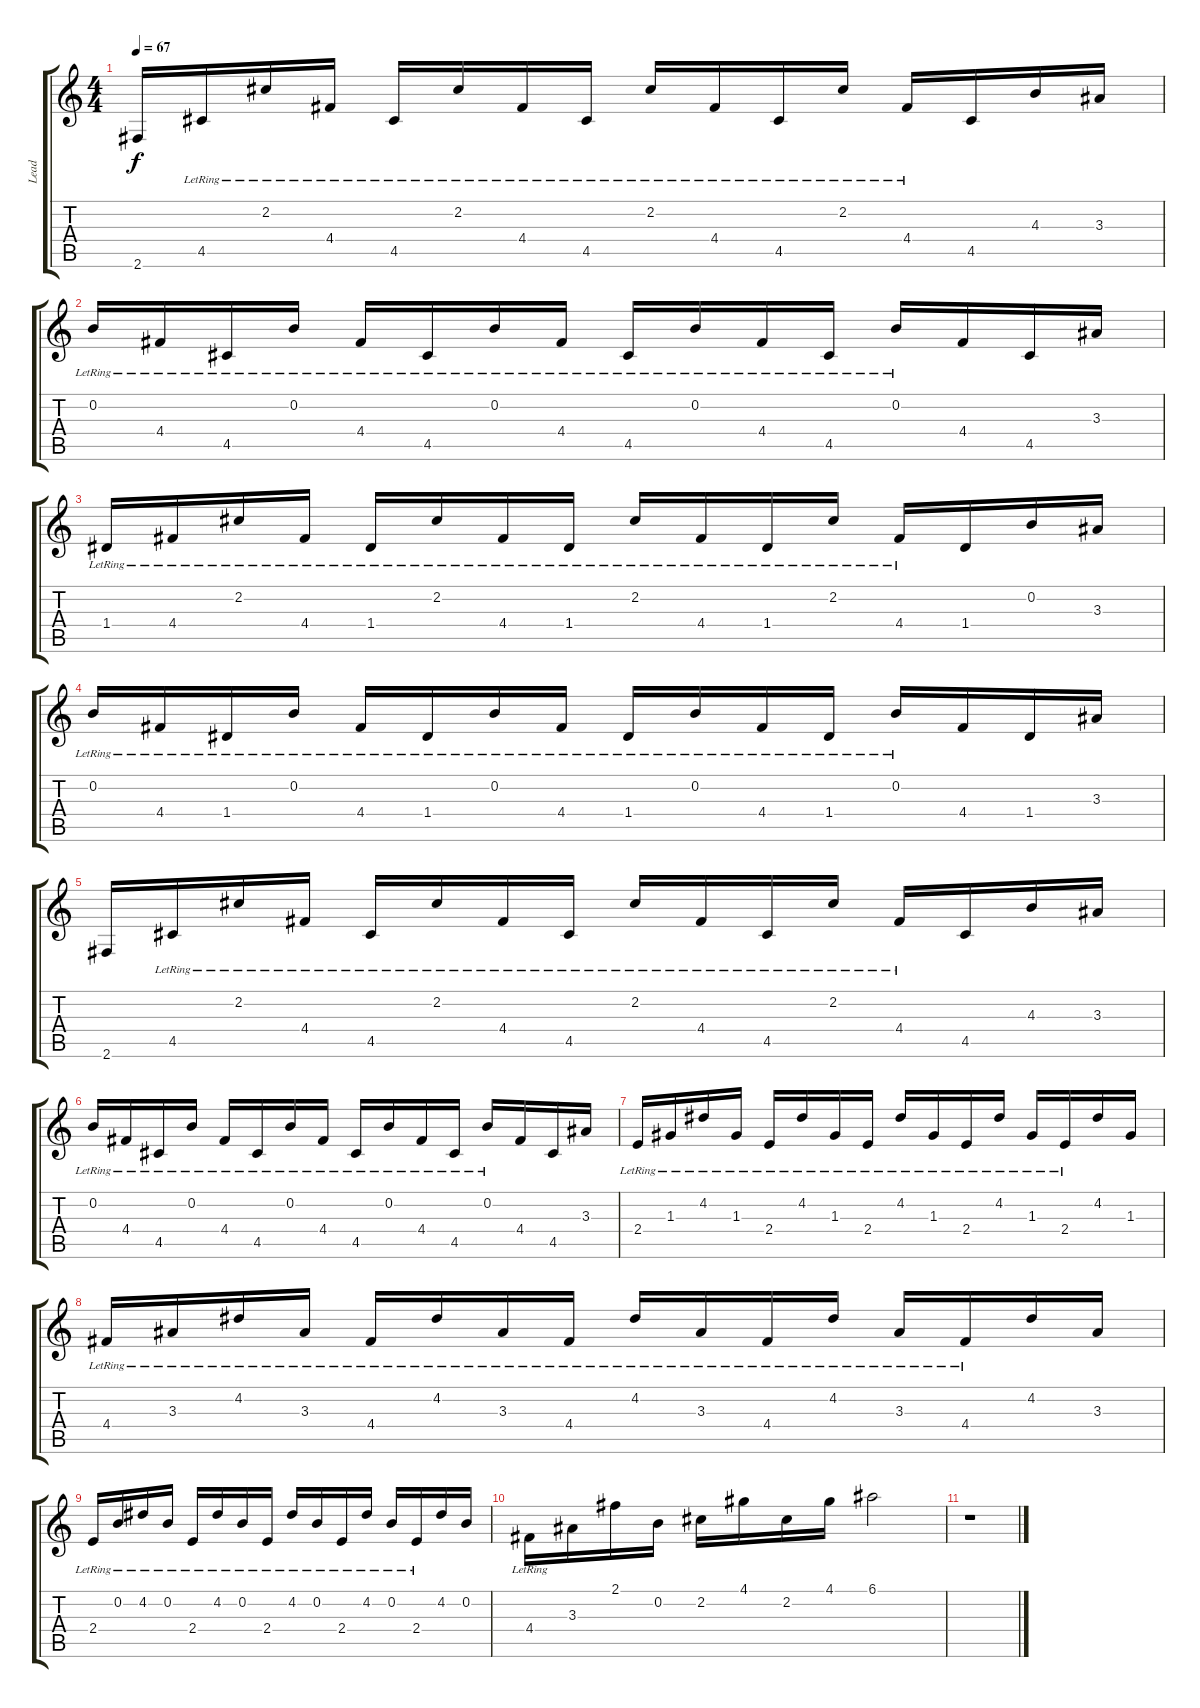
\track ("Lead" "Lead") {instrument acousticguitarnylon}
\staff {score tabs}
\tuning (E4 B3 G3 D3 A2 E2) {hide}
\ts (4 4)
\tempo 67
\clef g2
\ks c
2.6.16{dy f} 4.5{lr}.16 2.2{lr}.16 4.4{lr}.16 4.5{lr}.16 2.2{lr}.16 4.4{lr}.16 4.5{lr}.16 2.2{lr}.16 4.4{lr}.16 4.5{lr}.16 2.2{lr}.16 4.4{lr}.16 4.5.16 4.3.16 3.3.16 |
0.2{lr}.16 4.4{lr}.16 4.5{lr}.16 0.2{lr}.16 4.4{lr}.16 4.5{lr}.16 0.2{lr}.16 4.4{lr}.16 4.5{lr}.16 0.2{lr}.16 4.4{lr}.16 4.5{lr}.16 0.2{lr}.16 4.4.16 4.5.16 3.3.16 |
1.4{lr}.16 4.4{lr}.16 2.2{lr}.16 4.4{lr}.16 1.4{lr}.16 2.2{lr}.16 4.4{lr}.16 1.4{lr}.16 2.2{lr}.16 4.4{lr}.16 1.4{lr}.16 2.2{lr}.16 4.4{lr}.16 1.4.16 0.2.16 3.3.16 |
0.2{lr}.16 4.4{lr}.16 1.4{lr}.16 0.2{lr}.16 4.4{lr}.16 1.4{lr}.16 0.2{lr}.16 4.4{lr}.16 1.4{lr}.16 0.2{lr}.16 4.4{lr}.16 1.4{lr}.16 0.2{lr}.16 4.4.16 1.4.16 3.3.16 |
2.6.16 4.5{lr}.16 2.2{lr}.16 4.4{lr}.16 4.5{lr}.16 2.2{lr}.16 4.4{lr}.16 4.5{lr}.16 2.2{lr}.16 4.4{lr}.16 4.5{lr}.16 2.2{lr}.16 4.4{lr}.16 4.5.16 4.3.16 3.3.16 |
0.2{lr}.16 4.4{lr}.16 4.5{lr}.16 0.2{lr}.16 4.4{lr}.16 4.5{lr}.16 0.2{lr}.16 4.4{lr}.16 4.5{lr}.16 0.2{lr}.16 4.4{lr}.16 4.5{lr}.16 0.2{lr}.16 4.4.16 4.5.16 3.3.16 |
2.4{lr}.16 1.3{lr}.16 4.2{lr}.16 1.3{lr}.16 2.4{lr}.16 4.2{lr}.16 1.3{lr}.16 2.4{lr}.16 4.2{lr}.16 1.3{lr}.16 2.4{lr}.16 4.2{lr}.16 1.3{lr}.16 2.4{lr}.16 4.2.16 1.3.16 |
4.4{lr}.16 3.3{lr}.16 4.2{lr}.16 3.3{lr}.16 4.4{lr}.16 4.2{lr}.16 3.3{lr}.16 4.4{lr}.16 4.2{lr}.16 3.3{lr}.16 4.4{lr}.16 4.2{lr}.16 3.3{lr}.16 4.4{lr}.16 4.2.16 3.3.16 |
2.4{lr}.16 0.2{lr}.16 4.2{lr}.16 0.2{lr}.16 2.4{lr}.16 4.2{lr}.16 0.2{lr}.16 2.4{lr}.16 4.2{lr}.16 0.2{lr}.16 2.4{lr}.16 4.2{lr}.16 0.2{lr}.16 2.4{lr}.16 4.2.16 0.2.16 |
4.4{lr}.16 3.3.16 2.1.16 0.2.16 2.2.16 4.1.16 2.2.16 4.1.16 6.1.2 |
r.1
